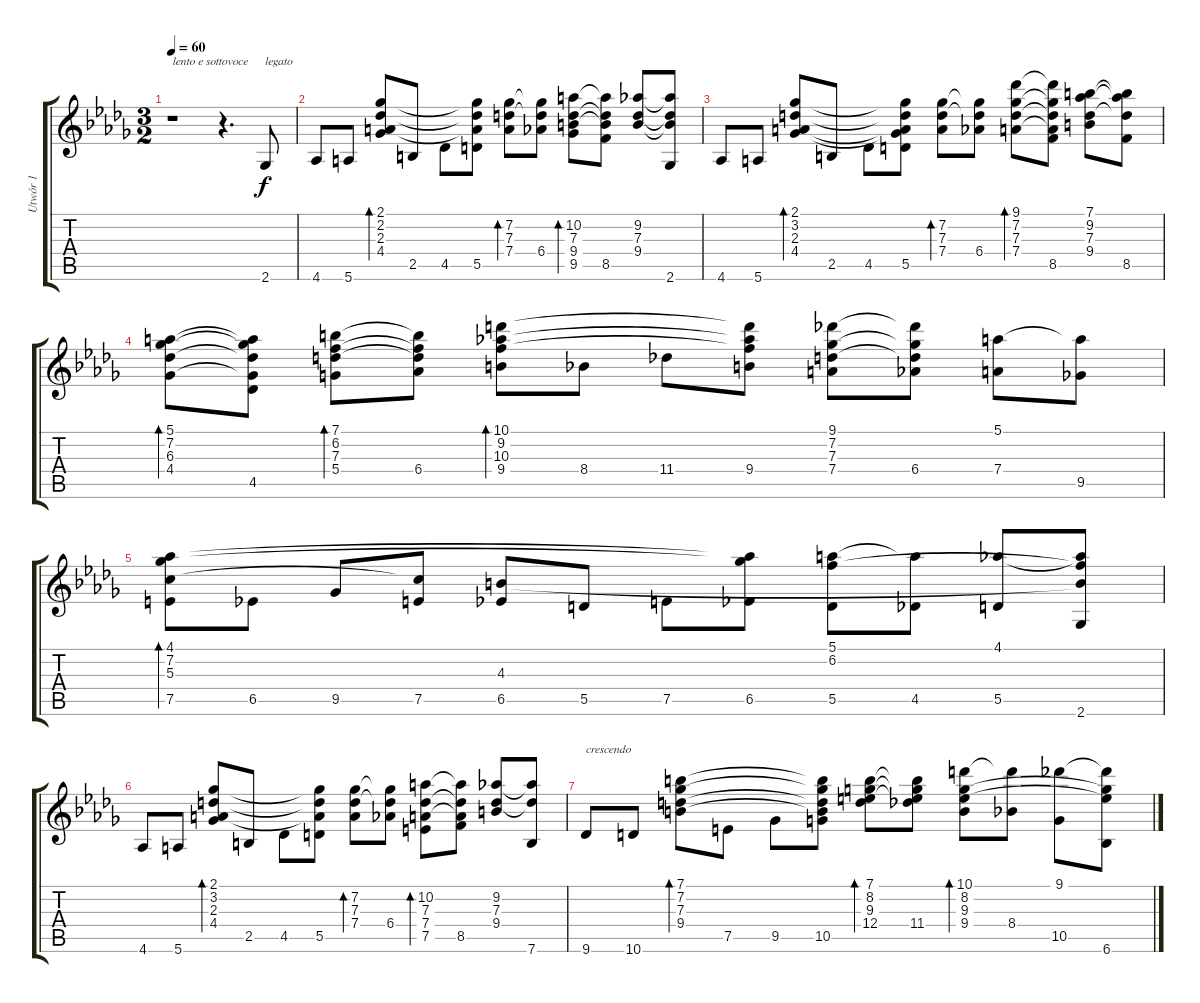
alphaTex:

\track ("Utwór 1" "Utwór 1") {instrument acousticguitarnylon}
\staff {score tabs}
\tuning (E4 B3 G3 D3 A2 E2) {hide}
\ts (3 2)
\tempo 60
\clef g2
\ks db
r.1{txt "lento e sottovoce" dy f instrument acousticguitarnylon} r.4{d} 2.6.8{txt "legato"} |
4.6.8 5.6.8 (2.1 2.2 2.3 4.4).8{bd 120} 2.5.8 4.5.8 (2.1{t} 2.2{t} 2.3{t} 5.5).8 (7.2 7.3 7.4).8{bd 120} (7.2{t} 7.3{t} 6.4).8 (10.2 7.3 9.4 9.5).8{bd 120} (10.2{t} 7.3{t} 9.4{t} 8.5).8 (9.2 7.3 9.4).8 (9.2{t} 7.3{t} 9.4{t} 2.6).8 |
4.6.8 5.6.8 (2.1 3.2 2.3 4.4).8{bd 120} 2.5.8 4.5.8 (2.1{t} 3.2{t} 2.3{t} 4.4{t} 5.5).8 (7.2 7.3 7.4).8{bd 120} (7.2{t} 7.3{t} 6.4).8 (9.1 7.2 7.3 7.4).8{bd 120} (9.1{t} 7.2{t} 7.3{t} 7.4{t} 8.5).8 (7.1 9.2 7.3 9.4).8 (7.1{t} 9.2{t} 7.3{t} 8.5).8 |
(5.1 7.2 6.3 4.4).8{bd 120} (5.1{t} 7.2{t} 6.3{t} 4.4{t} 4.5).8 (7.1 6.2 7.3 5.4).8{bd 120} (7.1{t} 6.2{t} 7.3{t} 6.4).8 (10.1 9.2 10.3 9.4).8{bd 120} 8.4.8 11.4.8 (10.1{t} 9.2{t} 10.3{t} 9.4).8 (9.1 7.2 7.3 7.4).8 (9.1{t} 7.2{t} 7.3{t} 6.4).8 (5.1 7.4).8 (5.1{t} 9.5).8 |
(4.1 7.2 5.3 7.5).8{bd 120} 6.5.8 9.5.8 (5.3{t} 7.5).8 (4.3 6.5).8 5.5.8 7.5.8 (4.1{t} 7.2{t} 6.5).8 (5.1 6.2 5.5).8 (5.1{t} 4.5).8 (4.1 5.5).8 (4.1{t} 6.2{t} 4.3{t} 2.6).8 |
4.6.8 5.6.8 (2.1 3.2 2.3 4.4).8{bd 120} 2.5.8 4.5.8 (2.1{t} 3.2{t} 2.3{t} 5.5).8 (7.2 7.3 7.4).8{bd 120} (7.2{t} 7.3{t} 6.4).8 (10.2 7.3 7.4 7.5).8{bd 120} (10.2{t} 7.3{t} 7.4{t} 8.5).8 (9.2 7.3 9.4).8 (9.2{t} 7.3{t} 7.6).8 |
9.6.8{txt "crescendo"} 10.6.8 (7.1 7.2 7.3 9.4).8{bd 120} 7.5.8 9.5.8 (7.1{t} 7.2{t} 7.3{t} 9.4{t} 10.5).8 (7.1 8.2 9.3 12.4).8{bd 120} (7.1{t} 8.2{t} 9.3{t} 11.4).8 (10.1 8.2 9.3 9.4).8{bd 120} (10.1{t} 8.4).8 (9.1 10.5).8 (9.1{t} 8.2{t} 9.3{t} 6.6).8
